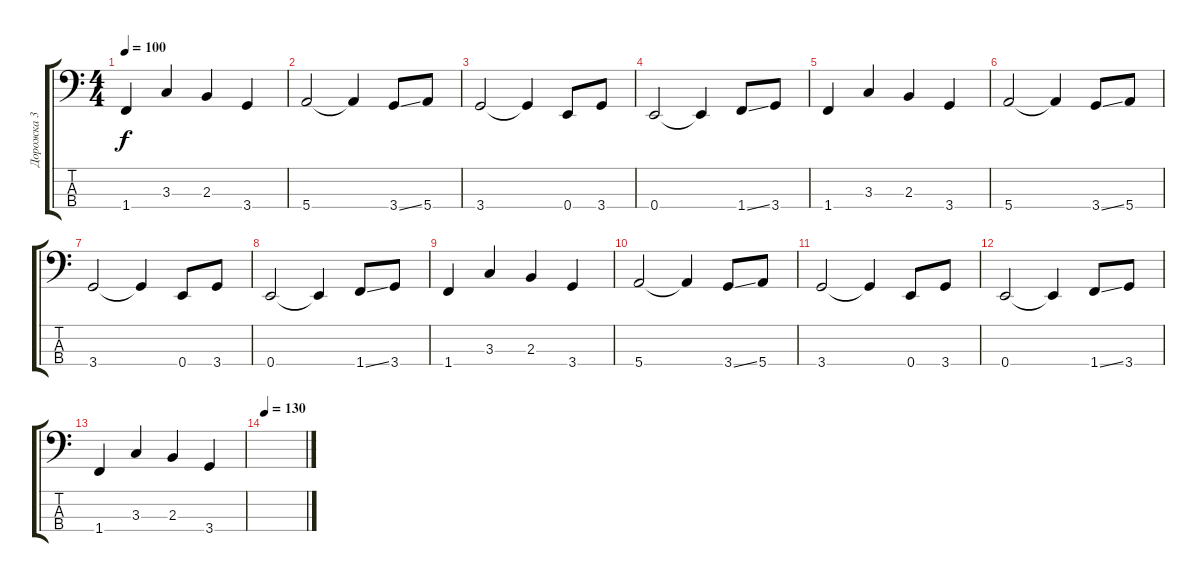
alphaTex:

\track ("Дорожка 3" "Дорожка 3") {instrument electricbassfinger}
\staff {score tabs}
\tuning (G2 D2 A1 E1) {hide}
\ts (4 4)
\tempo 100
\clef f4
\ks c
1.4.4{dy f} 3.3.4 2.3.4 3.4.4 |
5.4.2 5.4{t}.4 3.4{ss}.8 5.4.8 |
3.4.2 3.4{t}.4 0.4.8 3.4.8 |
0.4.2 0.4{t}.4 1.4{ss}.8 3.4.8 |
1.4.4 3.3.4 2.3.4 3.4.4 |
5.4.2 5.4{t}.4 3.4{ss}.8 5.4.8 |
3.4.2 3.4{t}.4 0.4.8 3.4.8 |
0.4.2 0.4{t}.4 1.4{ss}.8 3.4.8 |
1.4.4 3.3.4 2.3.4 3.4.4 |
5.4.2 5.4{t}.4 3.4{ss}.8 5.4.8 |
3.4.2 3.4{t}.4 0.4.8 3.4.8 |
0.4.2 0.4{t}.4 1.4{ss}.8 3.4.8 |
1.4.4 3.3.4 2.3.4 3.4.4 |
\tempo 130
